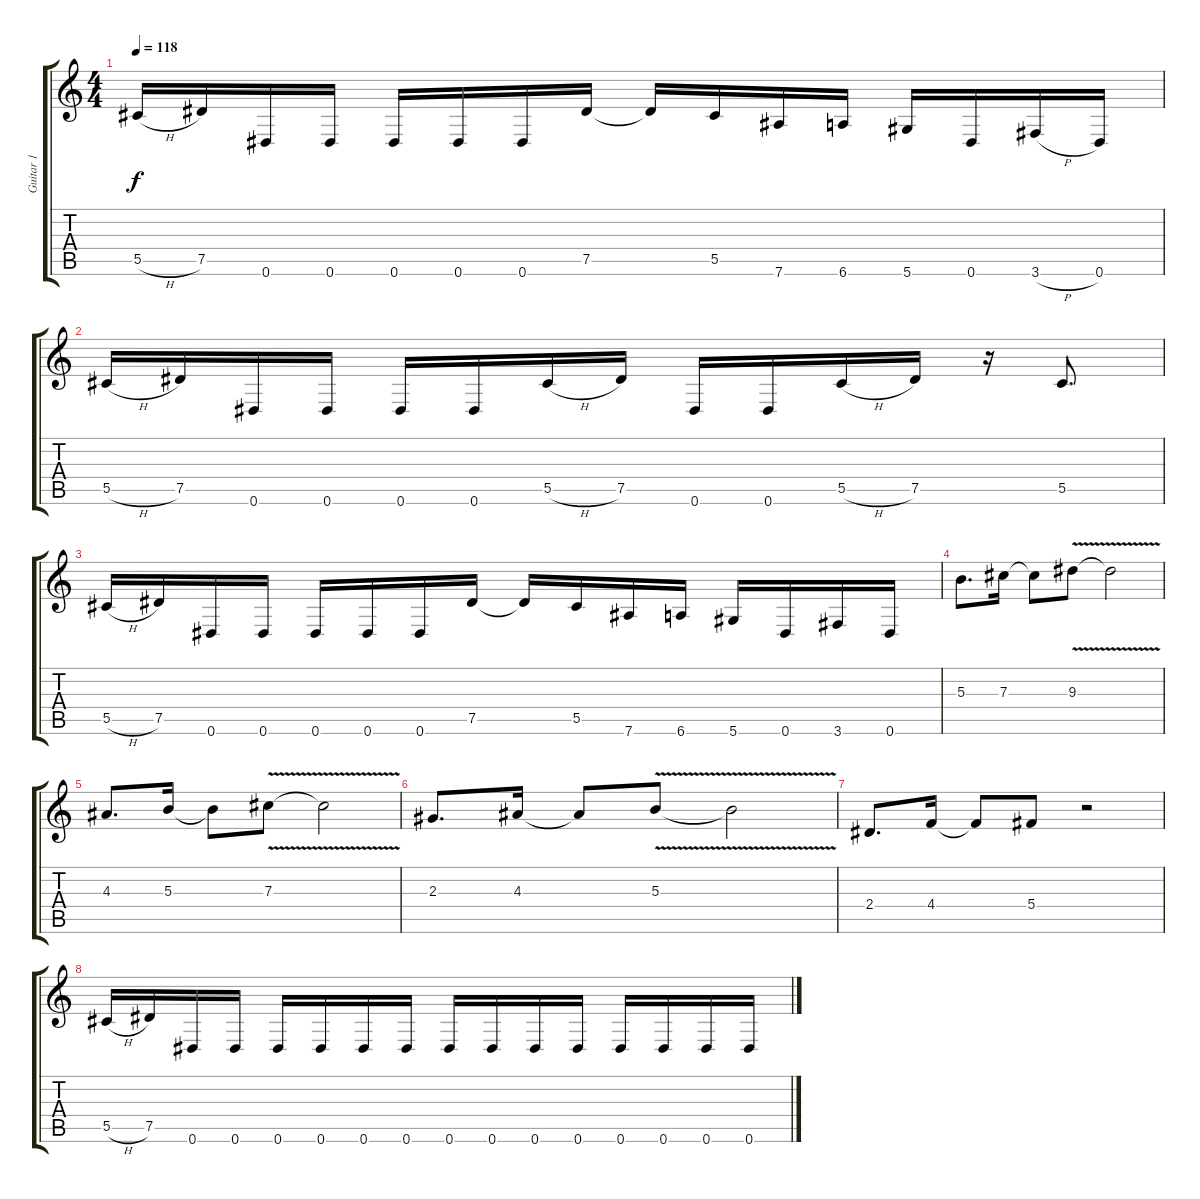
\track ("Guitar 1" "Guitar 1") {instrument distortionguitar}
\staff {score tabs}
\tuning (Eb4 Bb3 Gb3 Db3 Ab2 Eb2) {hide}
\ts (4 4)
\tempo 118
\clef g2
\ks c
5.5{h}.16{dy f} 7.5.16 0.6.16 0.6.16 0.6.16 0.6.16 0.6.16 7.5.16 7.5{t}.16 5.5.16 7.6.16 6.6.16 5.6.16 0.6.16 3.6{h}.16 0.6.16 |
5.5{h}.16 7.5.16 0.6.16 0.6.16 0.6.16 0.6.16 5.5{h}.16 7.5.16 0.6.16 0.6.16 5.5{h}.16 7.5.16 r.16 5.5.8{d} |
5.5{h}.16 7.5.16 0.6.16 0.6.16 0.6.16 0.6.16 0.6.16 7.5.16 7.5{t}.16 5.5.16 7.6.16 6.6.16 5.6.16 0.6.16 3.6.16 0.6.16 |
5.3.8{d} 7.3.16 7.3{t}.8 9.3{v}.8 9.3{t}.2 |
4.3.8{d} 5.3.16 5.3{t}.8 7.3{v}.8 7.3{t}.2 |
2.3.8{d} 4.3.16 4.3{t}.8 5.3{v}.8 5.3{t}.2 |
2.4.8{d} 4.4.16 4.4{t}.8 5.4.8 r.2 |
5.5{h}.16 7.5.16 0.6.16 0.6.16 0.6.16 0.6.16 0.6.16 0.6.16 0.6.16 0.6.16 0.6.16 0.6.16 0.6.16 0.6.16 0.6.16 0.6.16
